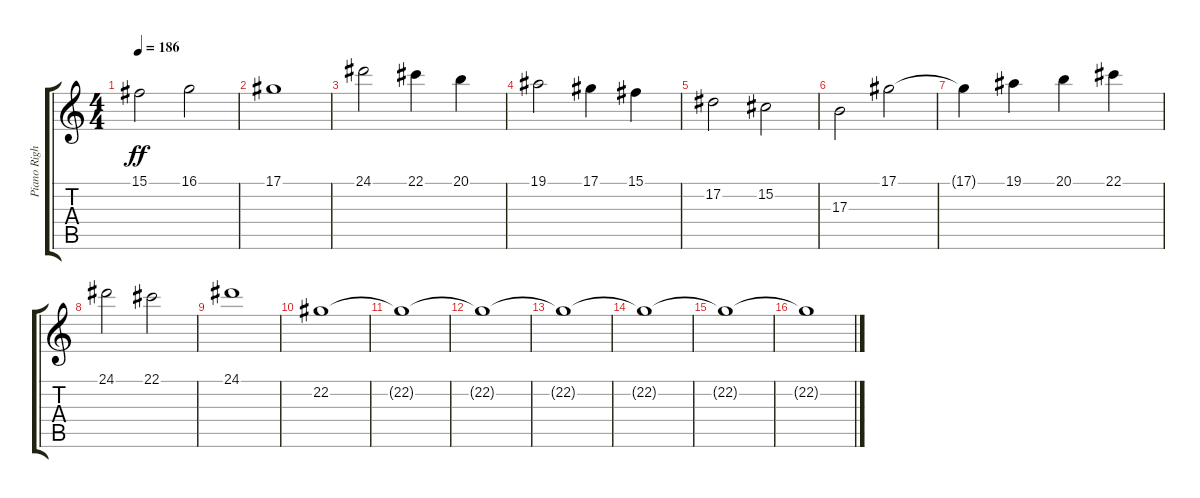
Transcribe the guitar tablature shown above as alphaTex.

\track ("Piano Right" "Piano Righ") {instrument acousticgrandpiano}
\staff {score tabs}
\tuning (Eb4 Bb3 Gb3 Db3 Ab2 Eb2) {hide}
\ts (4 4)
\tempo 186
\clef g2
\ks c
15.1{t}.2{dy ff} 16.1.2 |
17.1.1 |
24.1.2 22.1.4 20.1.4 |
19.1.2 17.1.4 15.1.4 |
17.2.2 15.2.2 |
17.3.2 17.1.2 |
17.1{t}.4 19.1.4 20.1.4 22.1.4 |
24.1.2 22.1.2 |
24.1.1 |
22.2.1 |
22.2{t}.1 |
22.2{t}.1 |
22.2{t}.1 |
22.2{t}.1 |
22.2{t}.1 |
22.2{t}.1
